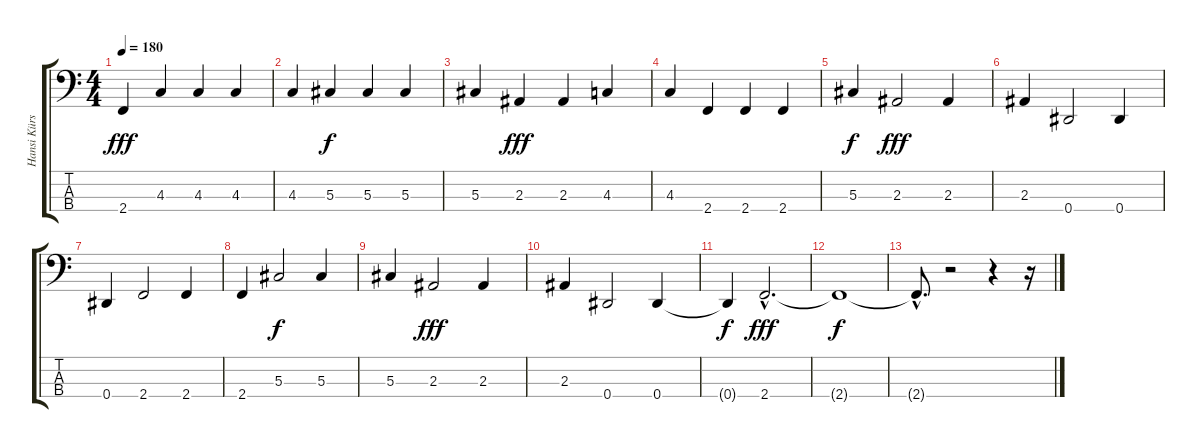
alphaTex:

\track ("Hansi Kürsch" "Hansi Kürs") {instrument electricbassfinger}
\staff {score tabs}
\tuning (Gb2 Db2 Ab1 Eb1) {hide}
\ts (4 4)
\tempo 180
\clef f4
\ks c
2.4.4{dy fff} 4.3.4 4.3.4 4.3.4 |
4.3.4 5.3.4{dy f} 5.3.4 5.3.4 |
5.3.4 2.3.4{dy fff} 2.3.4 4.3.4 |
4.3.4 2.4.4 2.4.4 2.4.4 |
5.3.4{dy f} 2.3.2{dy fff} 2.3.4 |
2.3.4 0.4.2 0.4.4 |
0.4.4 2.4.2 2.4.4 |
2.4.4 5.3.2{dy f} 5.3.4 |
5.3.4 2.3.2{dy fff} 2.3.4 |
2.3.4 0.4.2 0.4.4 |
0.4{t}.4{dy f} 2.4{hac}.2{d dy fff} |
2.4{t}.1{dy f} |
2.4{hac t}.8{d} r.2 r.4 r.16
